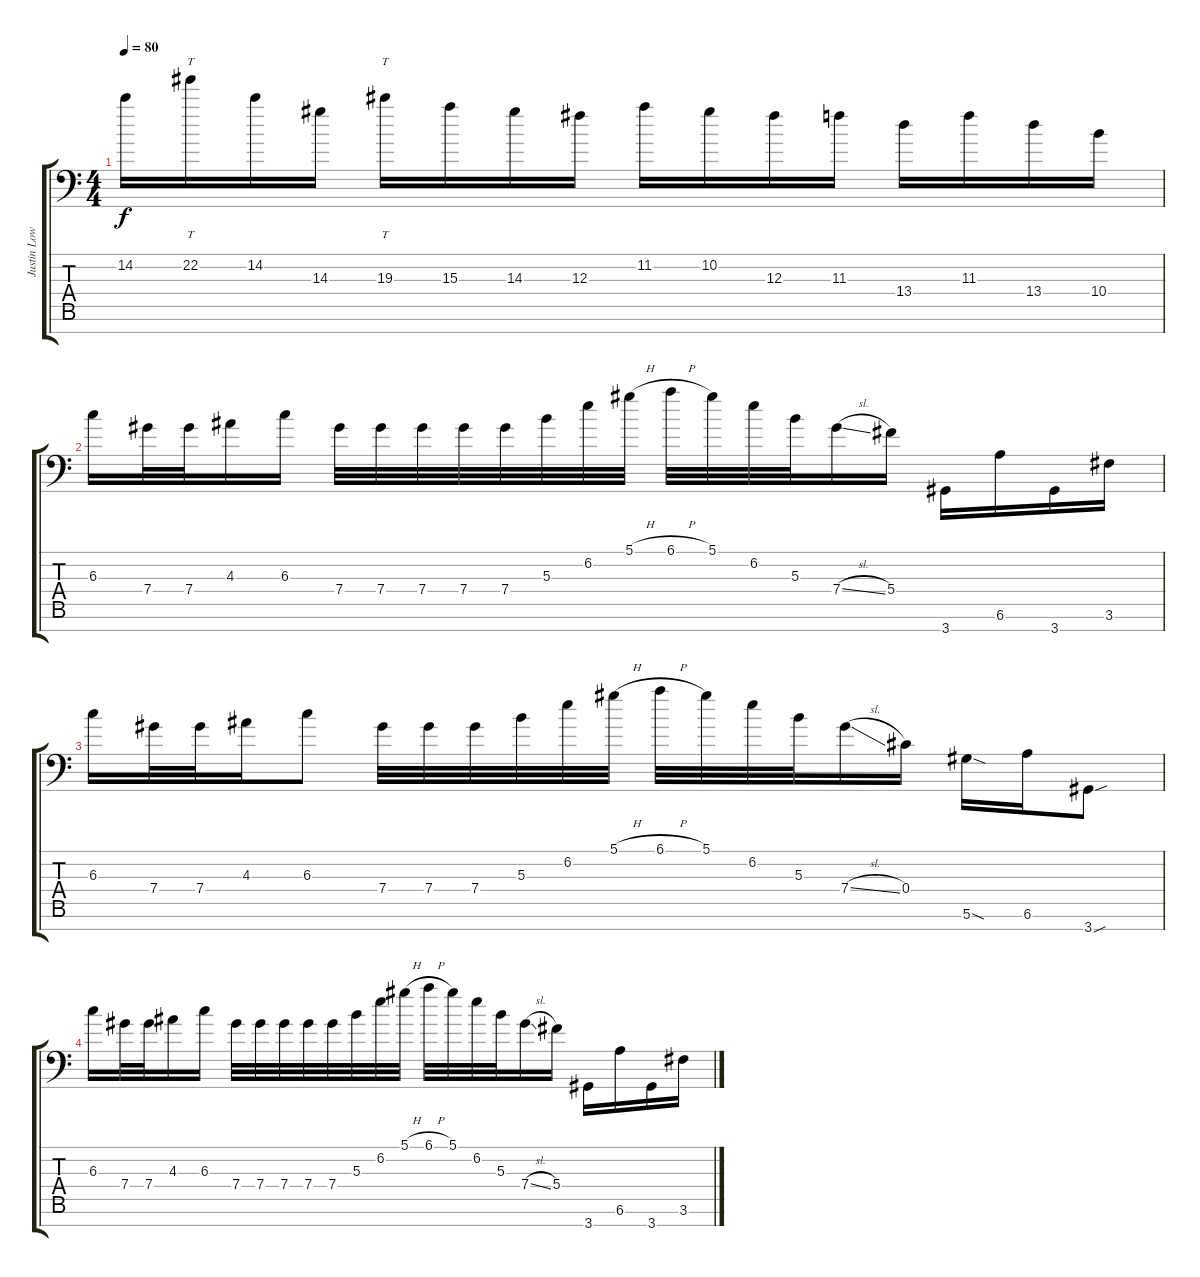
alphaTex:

\track ("Justin Lowe" "Justin Low") {instrument distortionguitar}
\staff {score tabs}
\tuning (Eb4 Bb3 Gb3 Db3 Ab2 Eb2 F1) {hide}
\ts (4 4)
\tempo 80
\clef f4
\ks c
14.2.16{dy f} 22.2.16{tt} 14.2.16 14.3.16 19.3.16{tt} 15.3.16 14.3.16 12.3.16 11.2.16 10.2.16 12.3.16 11.3.16 13.4.16 11.3.16 13.4.16 10.4.16 |
6.3.16 7.4.32 7.4.32 4.3.16 6.3.16 7.4.32 7.4.32 7.4.32 7.4.32 7.4.32 5.3.32 6.2.32 5.1{h}.32 6.1{h}.32 5.1.32 6.2.32 5.3.32 7.4{sl}.16 5.4.16 3.7.16 6.6.16 3.7.16 3.6.16 |
6.3.16 7.4.32 7.4.32 4.3.16 6.3.8 7.4.32 7.4.32 7.4.32 5.3.32 6.2.32 5.1{h}.32 6.1{h}.32 5.1.32 6.2.32 5.3.32 7.4{sl}.16 0.4.16 5.6{sod}.16 6.6.16 3.7{sou}.8 |
6.3.16 7.4.32 7.4.32 4.3.16 6.3.16 7.4.32 7.4.32 7.4.32 7.4.32 7.4.32 5.3.32 6.2.32 5.1{h}.32 6.1{h}.32 5.1.32 6.2.32 5.3.32 7.4{sl}.16 5.4.16 3.7.16 6.6.16 3.7.16 3.6.16
